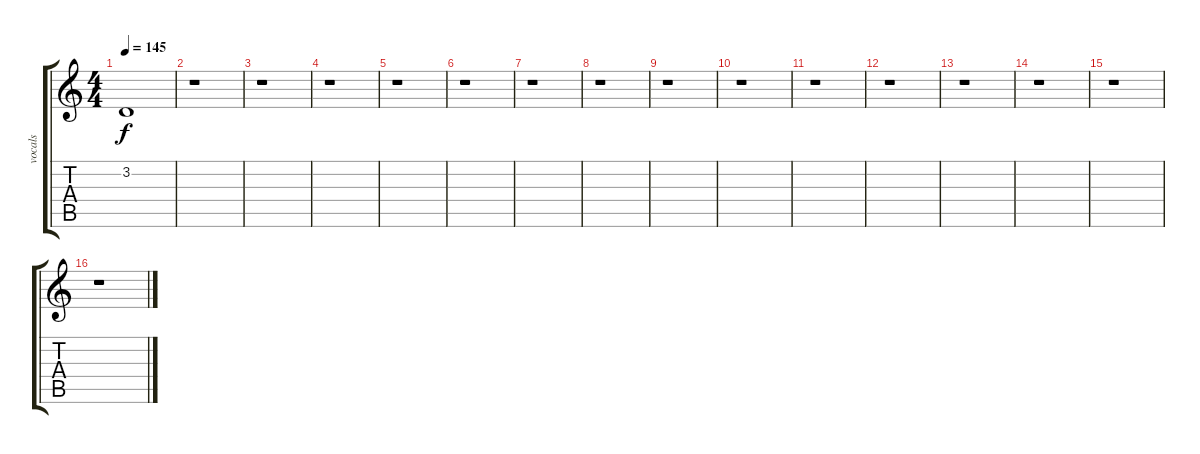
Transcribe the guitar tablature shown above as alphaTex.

\track ("vocals" "vocals") {instrument lead8bassandlead}
\staff {score tabs}
\tuning (E4 B3 G3 D3 A2 E2) {hide}
\ts (4 4)
\tempo 145
\clef g2
\ks c
3.2{t}.1{dy f} |
r.1 |
r.1 |
r.1 |
r.1 |
r.1 |
r.1 |
r.1 |
r.1 |
r.1 |
r.1 |
r.1 |
r.1 |
r.1 |
r.1 |
r.1
